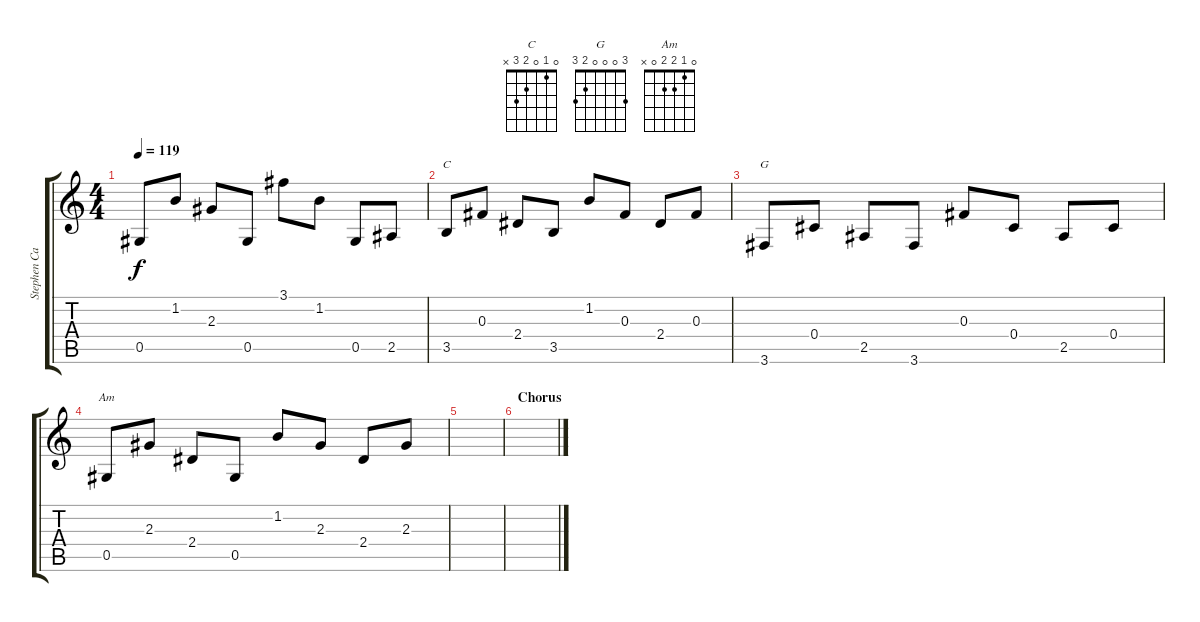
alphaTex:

\track ("Stephen Carpenter" "Stephen Ca") {instrument distortionguitar}
\staff {score tabs}
\tuning (Eb4 Bb3 Gb3 Db3 Ab2 Eb2) {hide}
\chord ("C" 0 1 0 2 3 x)
\chord ("G" 3 0 0 0 2 3)
\chord ("Am" 0 1 2 2 0 x)
\ts (4 4)
\tempo 119
\clef g2
\ks c
0.5.8{dy f} 1.2.8 2.3.8 0.5.8 3.1.8 1.2.8 0.5.8 2.5.8 |
3.5.8{ch "C"} 0.3.8 2.4.8 3.5.8 1.2.8 0.3.8 2.4.8 0.3.8 |
3.6.8{ch "G"} 0.4.8 2.5.8 3.6.8 0.3.8 0.4.8 2.5.8 0.4.8 |
0.5.8{ch "Am"} 2.3.8 2.4.8 0.5.8 1.2.8 2.3.8 2.4.8 2.3.8 |
|
\section ("" "Chorus")
